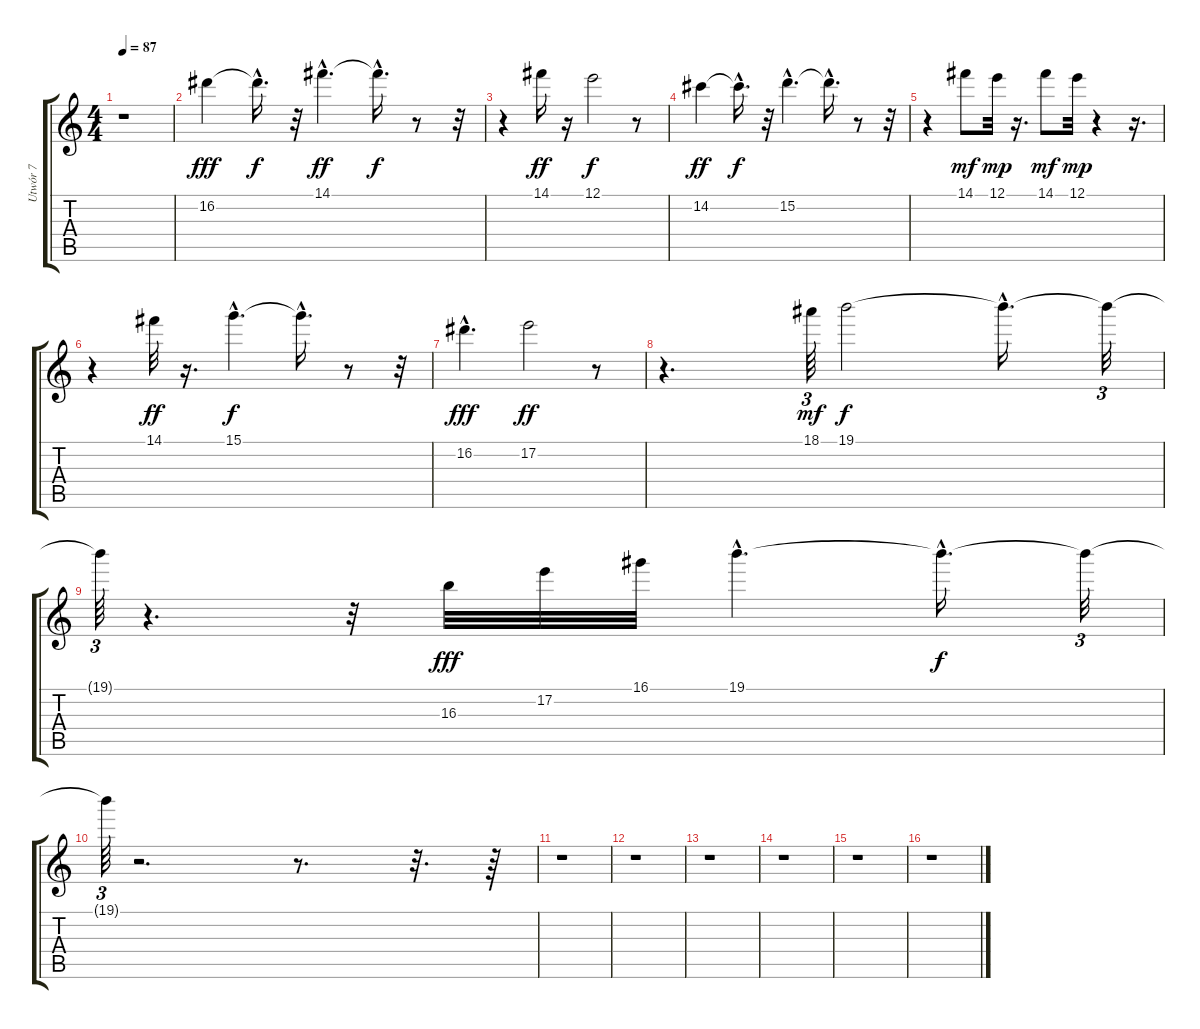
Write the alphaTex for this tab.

\track ("Utwór 7" "Utwór 7") {instrument electricguitarjazz}
\staff {score tabs}
\tuning (E4 B3 G3 D3 A2 E2) {hide}
\ts (4 4)
\tempo 87
\clef g2
\ks c
r.1{dy fff instrument electricguitarjazz} |
16.2.4 16.2{hac t}.16{d dy f} r.32 14.1{hac}.4{d dy ff} 14.1{hac t}.16{d dy f} r.8 r.32 |
r.4 14.1.16{dy ff} r.16 12.1.2{dy f} r.8 |
14.2.4{dy ff} 14.2{hac t}.16{d dy f} r.32 15.2{hac}.4{d} 15.2{hac t}.16{d} r.8 r.32 |
r.4 14.1.8{dy mf} 12.1.32{dy mp} r.16{d} 14.1.8{dy mf} 12.1.32{dy mp} r.4 r.16{d} |
r.4 14.1.32{dy ff} r.16{d} 15.1{hac}.4{d dy f} 15.1{hac t}.16{d} r.8 r.32 |
16.2{hac}.4{d dy fff} 17.2.2{dy ff} r.8 |
r.4{d} 18.1.64{tu (3 2) dy mf} 19.1.2{dy f} 19.1{hac t}.16{d} 19.1{t}.32{tu (3 2)} |
19.1{t}.64{tu (3 2)} r.4{d} r.32 16.3.32{dy fff volume 5} 17.2.32 16.1.32 19.1{hac}.4{d} 19.1{hac t}.16{d dy f} 19.1{t}.32{tu (3 2)} |
19.1{t}.64{tu (3 2)} r.2{d} r.8{d} r.32{d} r.64 |
r.1 |
r.1 |
r.1 |
r.1 |
r.1 |
r.1
